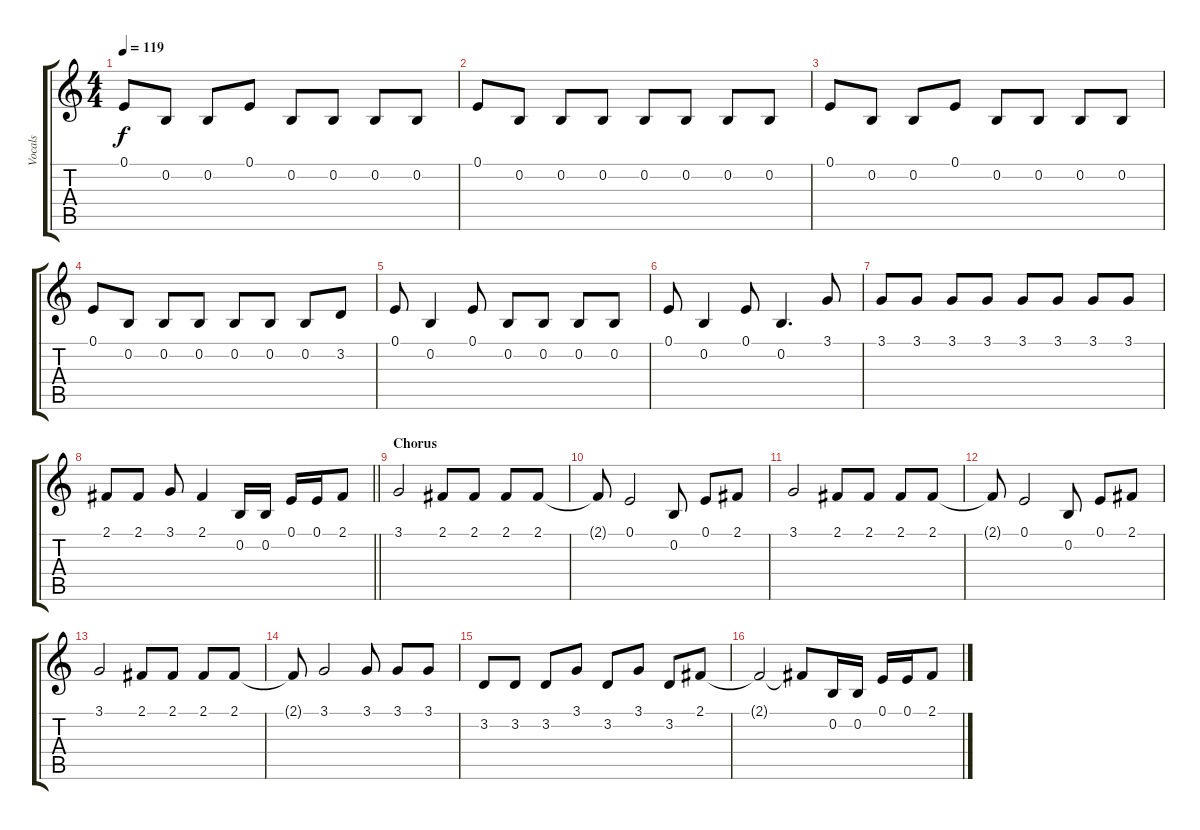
\track ("Vocals" "Vocals") {instrument bassoon}
\staff {score tabs}
\tuning (E4 B3 G3 D3 A2 E2) {hide}
\ts (4 4)
\tempo 119
\clef g2
\ks c
0.1.8{dy f} 0.2.8 0.2.8 0.1.8 0.2.8 0.2.8 0.2.8 0.2.8 |
0.1.8 0.2.8 0.2.8 0.2.8 0.2.8 0.2.8 0.2.8 0.2.8 |
0.1.8 0.2.8 0.2.8 0.1.8 0.2.8 0.2.8 0.2.8 0.2.8 |
0.1.8 0.2.8 0.2.8 0.2.8 0.2.8 0.2.8 0.2.8 3.2.8 |
0.1.8 0.2.4 0.1.8 0.2.8 0.2.8 0.2.8 0.2.8 |
0.1.8 0.2.4 0.1.8 0.2.4{d} 3.1.8 |
3.1.8 3.1.8 3.1.8 3.1.8 3.1.8 3.1.8 3.1.8 3.1.8 |
\barLineRight lightlight
2.1.8 2.1.8 3.1.8 2.1.4 0.2.16 0.2.16 0.1.16 0.1.16 2.1.8 |
\section ("" "Chorus")
3.1.2 2.1.8 2.1.8 2.1.8 2.1.8 |
2.1{t}.8 0.1.2 0.2.8 0.1.8 2.1.8 |
3.1.2 2.1.8 2.1.8 2.1.8 2.1.8 |
2.1{t}.8 0.1.2 0.2.8 0.1.8 2.1.8 |
3.1.2 2.1.8 2.1.8 2.1.8 2.1.8 |
2.1{t}.8 3.1.2 3.1.8 3.1.8 3.1.8 |
3.2.8 3.2.8 3.2.8 3.1.8 3.2.8 3.1.8 3.2.8 2.1.8 |
2.1{t}.2 2.1{t}.8 0.2.16 0.2.16 0.1.16 0.1.16 2.1.8
